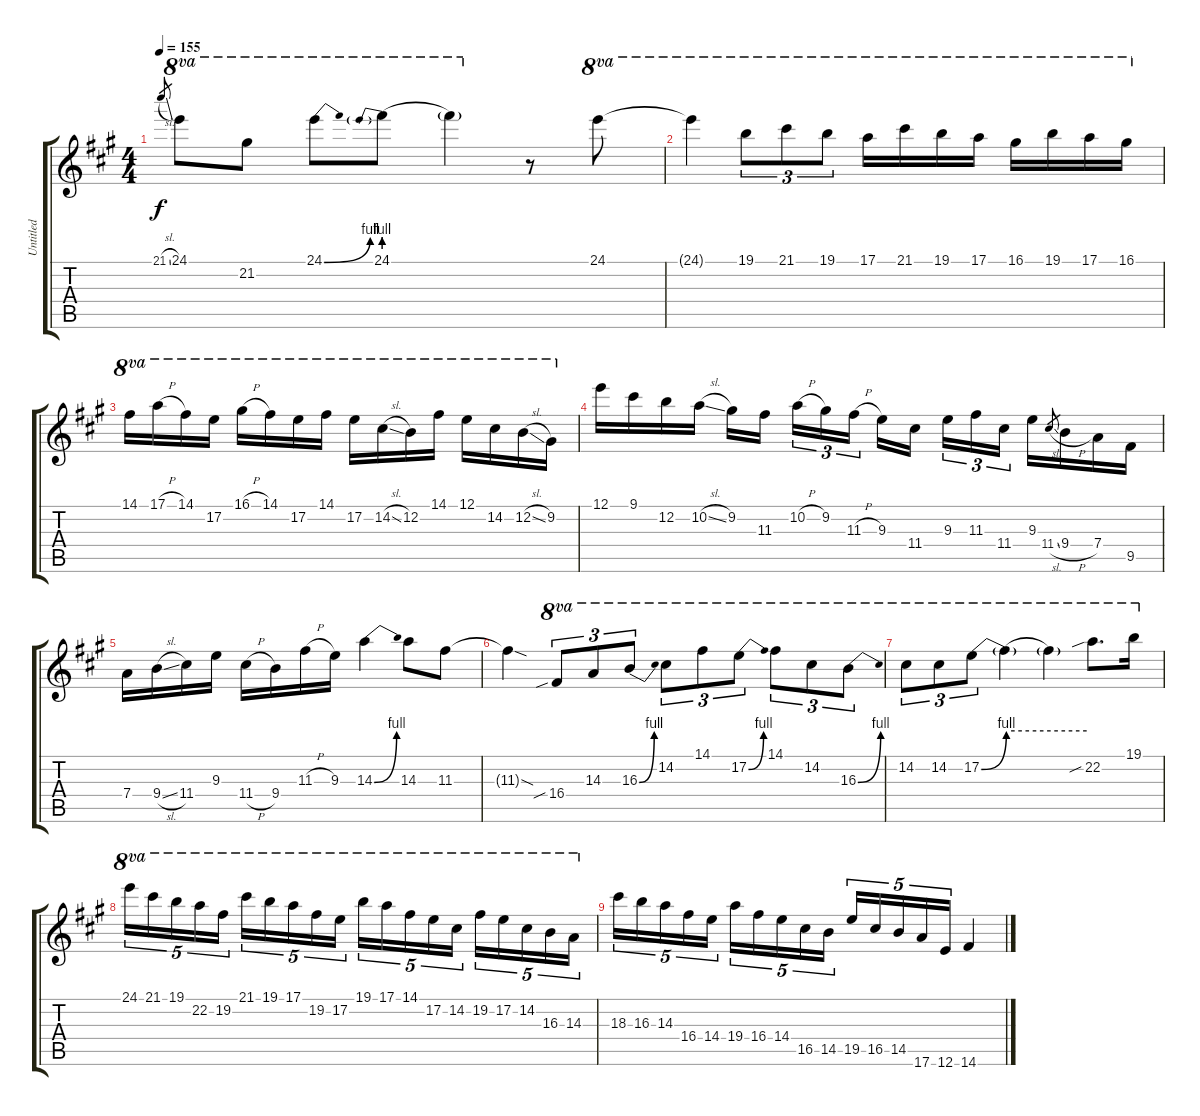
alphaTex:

\track ("Untitled" "Untitled") {instrument overdrivenguitar}
\staff {score tabs}
\tuning (E4 B3 G3 D3 A2 E2) {hide}
\ts (4 4)
\tempo 155
\clef g2
\ks a
21.1{sl}.8{gr dy f} 24.1.8{ot 8va} 21.2.8{ot 8va} 24.1{be (bend 0 0 60 4)}.8{ot 8va} 24.1{be (prebend 0 4 60 4)}.8{ot 8va} 24.1{t}.4{ot 8va} r.8 24.1.8{ot 8va} |
24.1{t}.4{ot 8va} 19.1.8{tu (3 2) ot 8va} 21.1.8{tu (3 2) ot 8va} 19.1.8{tu (3 2) ot 8va} 17.1.16{ot 8va} 21.1.16{ot 8va} 19.1.16{ot 8va} 17.1.16{ot 8va} 16.1.16{ot 8va} 19.1.16{ot 8va} 17.1.16{ot 8va} 16.1.16{ot 8va} |
14.1.16{ot 8va} 17.1{h}.16{ot 8va} 14.1.16{ot 8va} 17.2.16{ot 8va} 16.1{h}.16{ot 8va} 14.1.16{ot 8va} 17.2.16{ot 8va} 14.1.16{ot 8va} 17.2.16{ot 8va} 14.2{sl}.16{ot 8va} 12.2.16{ot 8va} 14.1.16{ot 8va} 12.1.16{ot 8va} 14.2.16{ot 8va} 12.2{sl}.16{ot 8va} 9.2.16{ot 8va} |
12.1.16 9.1.16 12.2.16 10.2{sl}.16 9.2.16 11.3.16{beam splitsecondary} 10.2{h}.16{tu (3 2)} 9.2.16{tu (3 2)} 11.3{h}.16{tu (3 2)} 9.3.16 11.4.16{beam splitsecondary} 9.3.16{tu (3 2)} 11.3.16{tu (3 2)} 11.4.16{tu (3 2)} 9.3.16 11.4{sl}.8{gr} 9.4{h}.16 7.4.16 9.5.16 |
7.4.16 9.4{sl}.16 11.4.16 9.3.16 11.4{h}.16 9.4.16 11.3{h}.16 9.3.16 14.3{be (bend 0 0 60 4)}.4 14.3.8 11.3.8 |
11.3{sod t}.4 16.4{sib}.8{tu (3 2) ot 8va} 14.3.8{tu (3 2) ot 8va} 16.3{be (bend 0 0 60 4)}.8{tu (3 2) ot 8va} 14.2.8{tu (3 2) ot 8va} 14.1.8{tu (3 2) ot 8va} 17.2{be (bend 0 0 60 4)}.8{tu (3 2) ot 8va} 14.1.8{tu (3 2) ot 8va} 14.2.8{tu (3 2) ot 8va} 16.3{be (bend 0 0 60 4)}.8{tu (3 2) ot 8va} |
14.2.8{tu (3 2) ot 8va} 14.2.8{tu (3 2) ot 8va} 17.2{be (bend 0 0 60 4)}.8{tu (3 2) ot 8va} 17.2{be (hold 0 4 60 4) t}.4{ot 8va} 17.2{t}.4{ot 8va} 22.2{sib}.8{d ot 8va} 19.1.16{ot 8va} |
24.1.16{tu (5 4) ot 8va} 21.1.16{tu (5 4) ot 8va} 19.1.16{tu (5 4) ot 8va} 22.2.16{tu (5 4) ot 8va} 19.2.16{tu (5 4) ot 8va} 21.1.16{tu (5 4) ot 8va} 19.1.16{tu (5 4) ot 8va} 17.1.16{tu (5 4) ot 8va} 19.2.16{tu (5 4) ot 8va} 17.2.16{tu (5 4) ot 8va} 19.1.16{tu (5 4) ot 8va} 17.1.16{tu (5 4) ot 8va} 14.1.16{tu (5 4) ot 8va} 17.2.16{tu (5 4) ot 8va} 14.2.16{tu (5 4) ot 8va} 19.2.16{tu (5 4) ot 8va} 17.2.16{tu (5 4) ot 8va} 14.2.16{tu (5 4) ot 8va} 16.3.16{tu (5 4) ot 8va} 14.3.16{tu (5 4) ot 8va} |
18.3.16{tu (5 4)} 16.3.16{tu (5 4)} 14.3.16{tu (5 4)} 16.4.16{tu (5 4)} 14.4.16{tu (5 4)} 19.4.16{tu (5 4)} 16.4.16{tu (5 4)} 14.4.16{tu (5 4)} 16.5.16{tu (5 4)} 14.5.16{tu (5 4)} 19.5.16{tu (5 4)} 16.5.16{tu (5 4)} 14.5.16{tu (5 4)} 17.6.16{tu (5 4)} 12.6.16{tu (5 4)} 14.6.4
